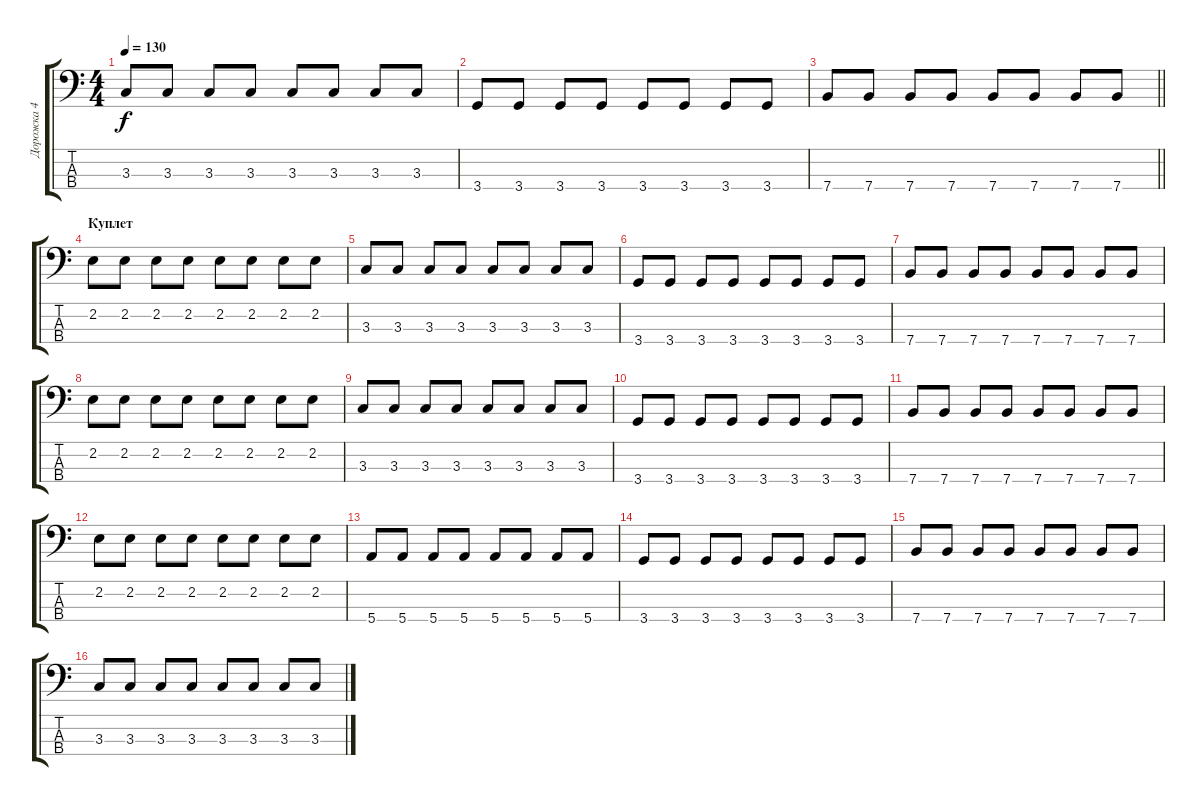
\track ("Дорожка 4" "Дорожка 4") {instrument electricbassfinger}
\staff {score tabs}
\tuning (G2 D2 A1 E1) {hide}
\ts (4 4)
\tempo 130
\clef f4
\ks c
3.3.8{dy f} 3.3.8 3.3.8 3.3.8 3.3.8 3.3.8 3.3.8 3.3.8 |
3.4.8 3.4.8 3.4.8 3.4.8 3.4.8 3.4.8 3.4.8 3.4.8 |
\barLineRight lightlight
7.4.8 7.4.8 7.4.8 7.4.8 7.4.8 7.4.8 7.4.8 7.4.8 |
\section ("" "Куплет")
2.2.8 2.2.8 2.2.8 2.2.8 2.2.8 2.2.8 2.2.8 2.2.8 |
3.3.8 3.3.8 3.3.8 3.3.8 3.3.8 3.3.8 3.3.8 3.3.8 |
3.4.8 3.4.8 3.4.8 3.4.8 3.4.8 3.4.8 3.4.8 3.4.8 |
7.4.8 7.4.8 7.4.8 7.4.8 7.4.8 7.4.8 7.4.8 7.4.8 |
2.2.8 2.2.8 2.2.8 2.2.8 2.2.8 2.2.8 2.2.8 2.2.8 |
3.3.8 3.3.8 3.3.8 3.3.8 3.3.8 3.3.8 3.3.8 3.3.8 |
3.4.8 3.4.8 3.4.8 3.4.8 3.4.8 3.4.8 3.4.8 3.4.8 |
7.4.8 7.4.8 7.4.8 7.4.8 7.4.8 7.4.8 7.4.8 7.4.8 |
2.2.8 2.2.8 2.2.8 2.2.8 2.2.8 2.2.8 2.2.8 2.2.8 |
5.4.8 5.4.8 5.4.8 5.4.8 5.4.8 5.4.8 5.4.8 5.4.8 |
3.4.8 3.4.8 3.4.8 3.4.8 3.4.8 3.4.8 3.4.8 3.4.8 |
7.4.8 7.4.8 7.4.8 7.4.8 7.4.8 7.4.8 7.4.8 7.4.8 |
3.3.8 3.3.8 3.3.8 3.3.8 3.3.8 3.3.8 3.3.8 3.3.8
